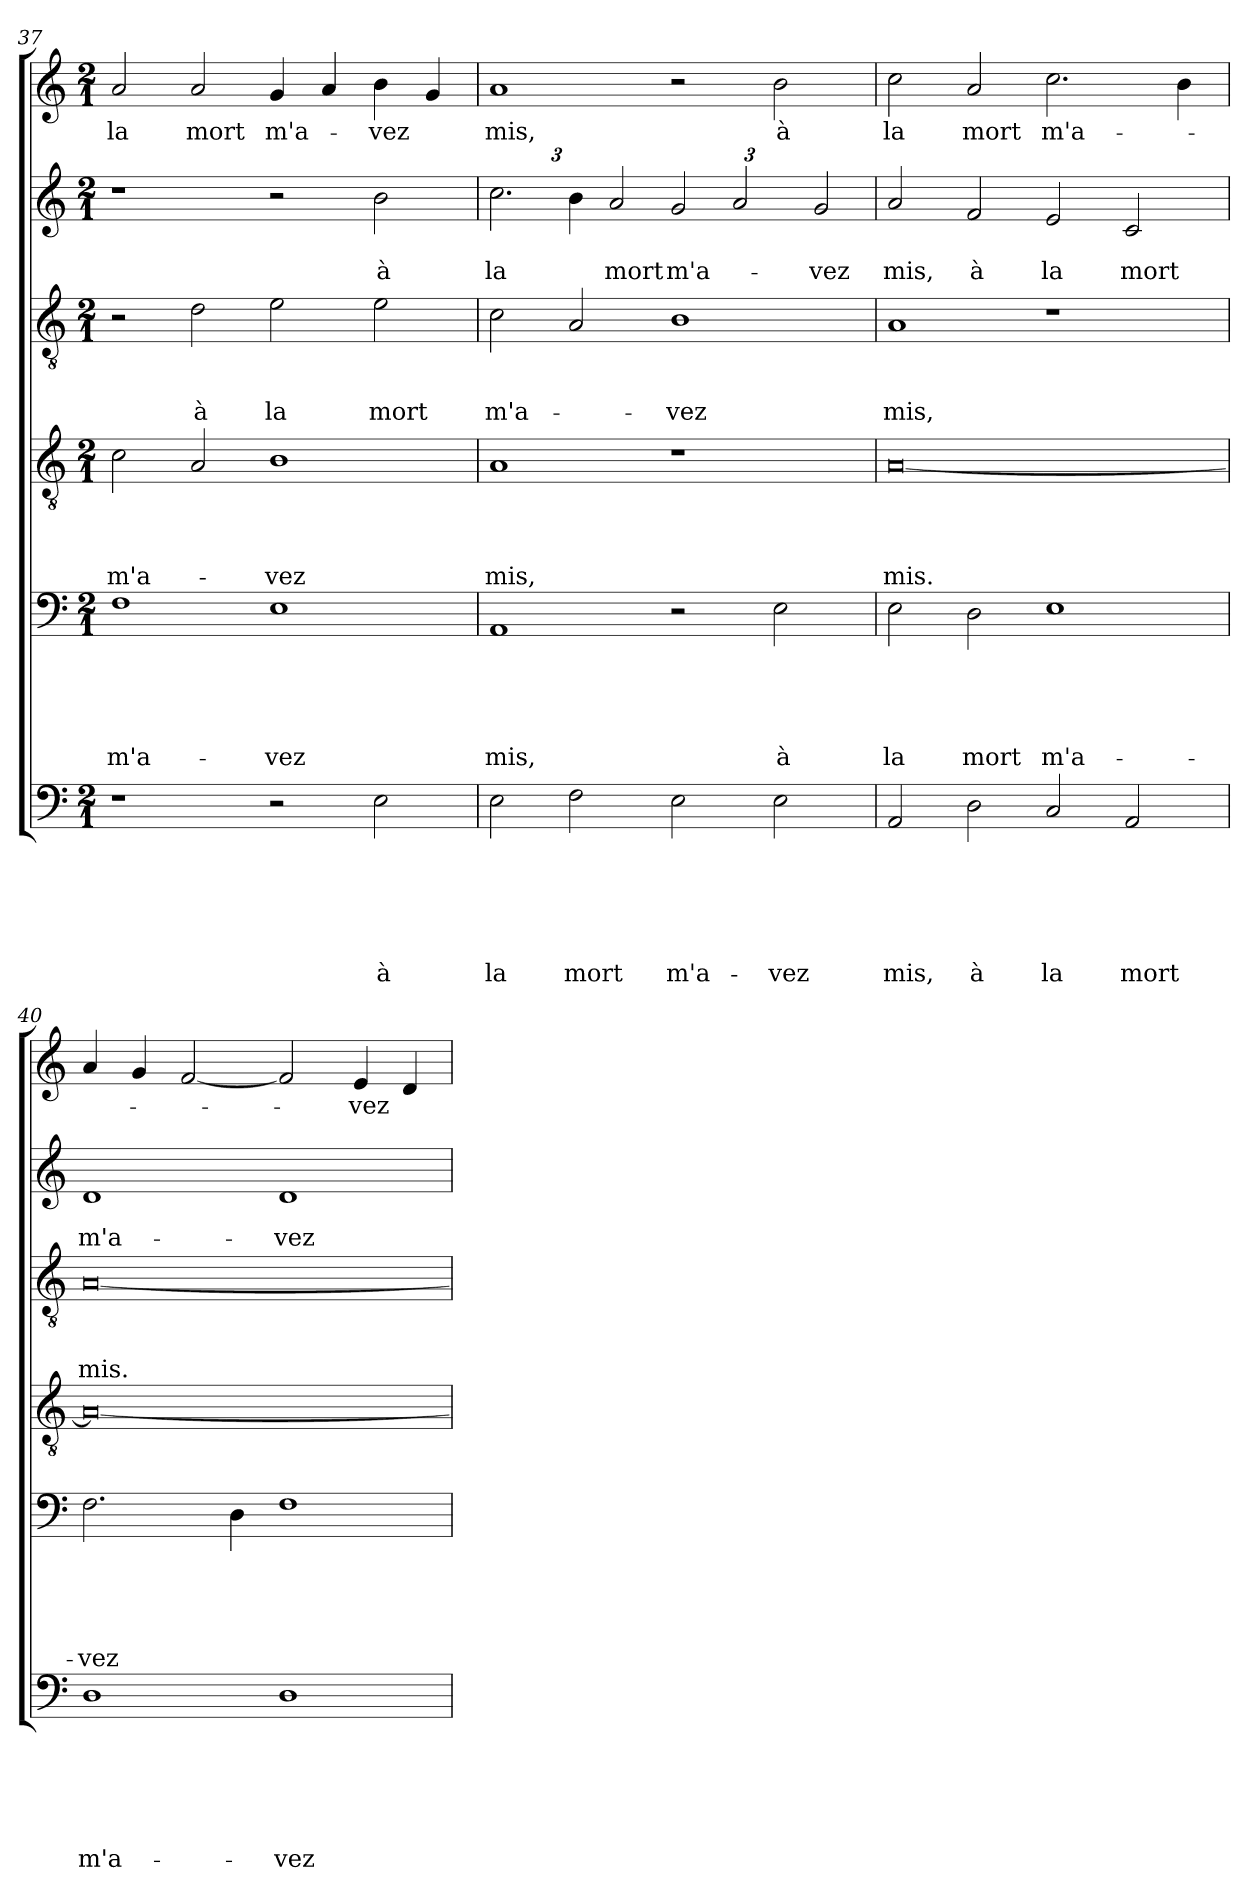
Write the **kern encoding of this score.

**kern	**text	**text	**text	**text	**text	**text	**kern	**text	**text	**text	**text	**text	**kern	**text	**text	**text	**text	**kern	**text	**text	**text	**kern	**text	**text	**kern	**text
*part6	*part6	*part6	*part6	*part6	*part6	*part6	*part5	*part5	*part5	*part5	*part5	*part5	*part4	*part4	*part4	*part4	*part4	*part3	*part3	*part3	*part3	*part2	*part2	*part2	*part1	*part1
*staff6	*staff6	*staff6	*staff6	*staff6	*staff6	*staff6	*staff5	*staff5	*staff5	*staff5	*staff5	*staff5	*staff4	*staff4	*staff4	*staff4	*staff4	*staff3	*staff3	*staff3	*staff3	*staff2	*staff2	*staff2	*staff1	*staff1
*clefF4	*	*	*	*	*	*	*clefF4	*	*	*	*	*	*clefGv2	*	*	*	*	*clefGv2	*	*	*	*clefG2	*	*	*clefG2	*
*k[]	*	*	*	*	*	*	*k[]	*	*	*	*	*	*k[]	*	*	*	*	*k[]	*	*	*	*k[]	*	*	*k[]	*
*C:	*	*	*	*	*	*	*C:	*	*	*	*	*	*C:	*	*	*	*	*C:	*	*	*	*C:	*	*	*C:	*
*M2/1	*	*	*	*	*	*	*M2/1	*	*	*	*	*	*M2/1	*	*	*	*	*M2/1	*	*	*	*M2/1	*	*	*M2/1	*
=37	=37	=37	=37	=37	=37	=37	=37	=37	=37	=37	=37	=37	=37	=37	=37	=37	=37	=37	=37	=37	=37	=37	=37	=37	=37	=37
!	!	!	!	!	!	!	!	!	!	!	!	!LO:LY:b	!	!	!	!	!LO:LY:b	!	!	!	!	!	!	!	!	!LO:LY:b
1r	.	.	.	.	.	.	1F	.	.	.	.	m'a-	2c\	.	.	.	m'a-	2r	.	.	.	1r	.	.	2a/	la
!	!	!	!	!	!	!	!	!	!	!	!	!	!	!	!	!	!	!	!	!	!LO:LY:b	!	!	!	!	!LO:LY:b
.	.	.	.	.	.	.	.	.	.	.	.	.	2A/	.	.	.	.	2d\	.	.	à	.	.	.	2a/	mort
!	!	!	!	!	!	!	!	!	!	!	!	!LO:LY:b	!	!	!	!	!LO:LY:b	!	!	!	!LO:LY:b	!	!	!	!	!LO:LY:b
2r	.	.	.	.	.	.	1E	.	.	.	.	-vez	1B	.	.	.	-vez	2e\	.	.	la	2r	.	.	4g/	m'a-
.	.	.	.	.	.	.	.	.	.	.	.	.	.	.	.	.	.	.	.	.	.	.	.	.	4a/	.
!	!	!	!	!	!	!LO:LY:b	!	!	!	!	!	!	!	!	!	!	!	!	!	!	!LO:LY:b	!	!	!LO:LY:b	!	!LO:LY:b
2E\	.	.	.	.	.	à	.	.	.	.	.	.	.	.	.	.	.	2e\	.	.	mort	2b\	.	à	4b\	-vez
.	.	.	.	.	.	.	.	.	.	.	.	.	.	.	.	.	.	.	.	.	.	.	.	.	4g/	.
!!LO:LB:g=z
=38	=38	=38	=38	=38	=38	=38	=38	=38	=38	=38	=38	=38	=38	=38	=38	=38	=38	=38	=38	=38	=38	=38	=38	=38	=38	=38
!	!	!	!	!	!	!LO:LY:b	!	!	!	!	!	!LO:LY:b	!	!	!	!	!LO:LY:b	!	!	!	!LO:LY:b	!	!	!	!	!
*	*	*	*	*	*	*	*	*	*	*	*	*	*	*	*	*	*	*	*	*	*	*Xbrackettup	*	*	*	*
!	!	!	!	!	!	!	!	!	!	!	!	!	!	!	!	!	!	!	!	!	!	!	!	!LO:LY:b	!	!LO:LY:b
2E\	.	.	.	.	.	la	1AA	.	.	.	.	mis,	1A	.	.	.	mis,	2c\	.	.	m'a-	3.cc\	.	la	1a	mis,
!	!	!	!	!	!	!LO:LY:b	!	!	!	!	!	!	!	!	!	!	!	!	!	!	!	!	!	!	!	!
2F\	.	.	.	.	.	mort	.	.	.	.	.	.	.	.	.	.	.	2A/	.	.	.	6b\	.	.	.	.
!	!	!	!	!	!	!	!	!	!	!	!	!	!	!	!	!	!	!	!	!	!	!	!	!LO:LY:b	!	!
.	.	.	.	.	.	.	.	.	.	.	.	.	.	.	.	.	.	.	.	.	.	3a/	.	mort	.	.
!	!	!	!	!	!	!LO:LY:b	!	!	!	!	!	!	!	!	!	!	!	!	!	!	!LO:LY:b	!	!	!LO:LY:b	!	!
2E\	.	.	.	.	.	m'a-	2r	.	.	.	.	.	1r	.	.	.	.	1B	.	.	-vez	3g/	.	m'a-	2r	.
.	.	.	.	.	.	.	.	.	.	.	.	.	.	.	.	.	.	.	.	.	.	3a/	.	.	.	.
!	!	!	!	!	!	!LO:LY:b	!	!	!	!	!	!LO:LY:b	!	!	!	!	!	!	!	!	!	!	!	!	!	!LO:LY:b
2E\	.	.	.	.	.	-vez	2E\	.	.	.	.	à	.	.	.	.	.	.	.	.	.	.	.	.	2b\	à
!	!	!	!	!	!	!	!	!	!	!	!	!	!	!	!	!	!	!	!	!	!	!	!	!LO:LY:b	!	!
.	.	.	.	.	.	.	.	.	.	.	.	.	.	.	.	.	.	.	.	.	.	3g/	.	-vez	.	.
=39	=39	=39	=39	=39	=39	=39	=39	=39	=39	=39	=39	=39	=39	=39	=39	=39	=39	=39	=39	=39	=39	=39	=39	=39	=39	=39
!	!	!	!	!	!	!LO:LY:b	!	!	!	!	!	!LO:LY:b	!	!	!	!	!LO:LY:b	!	!	!	!LO:LY:b	!	!	!LO:LY:b	!	!LO:LY:b
2AA/	.	.	.	.	.	mis,	2E\	.	.	.	.	la	[0A	.	.	.	mis.	1A	.	.	mis,	2a/	.	mis,	2cc\	la
!	!	!	!	!	!	!LO:LY:b	!	!	!	!	!	!LO:LY:b	!	!	!	!	!	!	!	!	!	!	!	!LO:LY:b	!	!LO:LY:b
2D\	.	.	.	.	.	à	2D\	.	.	.	.	mort	.	.	.	.	.	.	.	.	.	2f/	.	à	2a/	mort
!	!	!	!	!	!	!LO:LY:b	!	!	!	!	!	!LO:LY:b	!	!	!	!	!	!	!	!	!	!	!	!LO:LY:b	!	!LO:LY:b
2C/	.	.	.	.	.	la	1E	.	.	.	.	m'a-	.	.	.	.	.	1r	.	.	.	2e/	.	la	2.cc\	m'a-
!	!	!	!	!	!	!LO:LY:b	!	!	!	!	!	!	!	!	!	!	!	!	!	!	!	!	!	!LO:LY:b	!	!
2AA/	.	.	.	.	.	mort	.	.	.	.	.	.	.	.	.	.	.	.	.	.	.	2c/	.	mort	.	.
.	.	.	.	.	.	.	.	.	.	.	.	.	.	.	.	.	.	.	.	.	.	.	.	.	4b\	.
=40	=40	=40	=40	=40	=40	=40	=40	=40	=40	=40	=40	=40	=40	=40	=40	=40	=40	=40	=40	=40	=40	=40	=40	=40	=40	=40
!	!	!	!	!	!	!LO:LY:b	!	!	!	!	!	!LO:LY:b	!	!	!	!	!	!	!	!	!LO:LY:b	!	!	!LO:LY:b	!	!
1D	.	.	.	.	.	m'a-	2.F\	.	.	.	.	-vez	0A_	.	.	.	.	[0A	.	.	mis.	1d	.	m'a-	4a/	.
.	.	.	.	.	.	.	.	.	.	.	.	.	.	.	.	.	.	.	.	.	.	.	.	.	4g/	.
.	.	.	.	.	.	.	.	.	.	.	.	.	.	.	.	.	.	.	.	.	.	.	.	.	[2f/	.
.	.	.	.	.	.	.	4D\	.	.	.	.	.	.	.	.	.	.	.	.	.	.	.	.	.	.	.
!	!	!	!	!	!	!LO:LY:b	!	!	!	!	!	!	!	!	!	!	!	!	!	!	!	!	!	!LO:LY:b	!	!
1D	.	.	.	.	.	-vez	1F	.	.	.	.	.	.	.	.	.	.	.	.	.	.	1d	.	-vez	2f/]	.
!	!	!	!	!	!	!	!	!	!	!	!	!	!	!	!	!	!	!	!	!	!	!	!	!	!	!LO:LY:b
.	.	.	.	.	.	.	.	.	.	.	.	.	.	.	.	.	.	.	.	.	.	.	.	.	4e/	-vez
.	.	.	.	.	.	.	.	.	.	.	.	.	.	.	.	.	.	.	.	.	.	.	.	.	4d/	.
=	=	=	=	=	=	=	=	=	=	=	=	=	=	=	=	=	=	=	=	=	=	=	=	=	=	=
*-	*-	*-	*-	*-	*-	*-	*-	*-	*-	*-	*-	*-	*-	*-	*-	*-	*-	*-	*-	*-	*-	*-	*-	*-	*-	*-
